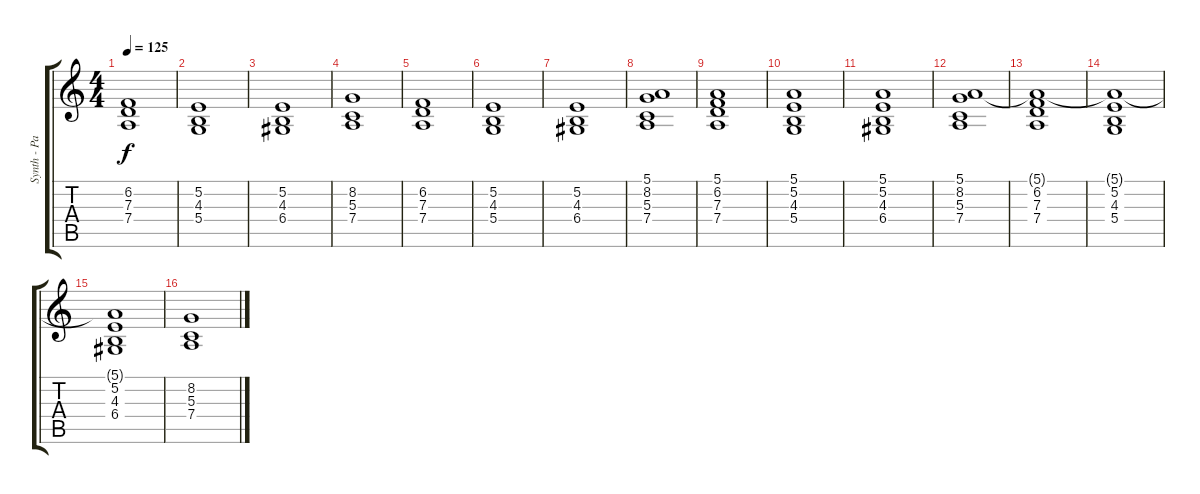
\track ("Synth - Pad" "Synth - Pa") {instrument pad3polysynth}
\staff {score tabs}
\tuning (E4 B3 G3 D3 A2 E2) {hide}
\ts (4 4)
\tempo 125
\clef g2
\ks c
(6.2 7.3 7.4).1{dy f} |
(5.2 4.3 5.4).1 |
(5.2 4.3 6.4).1 |
(8.2 5.3 7.4).1 |
(6.2 7.3 7.4).1 |
(5.2 4.3 5.4).1 |
(5.2 4.3 6.4).1 |
(5.1 8.2 5.3 7.4).1 |
(5.1 6.2 7.3 7.4).1 |
(5.1 5.2 4.3 5.4).1 |
(5.1 5.2 4.3 6.4).1 |
(5.1 8.2 5.3 7.4).1 |
(5.1{t} 6.2 7.3 7.4).1 |
(5.1{t} 5.2 4.3 5.4).1 |
(5.1{t} 5.2 4.3 6.4).1 |
(8.2 5.3 7.4).1
